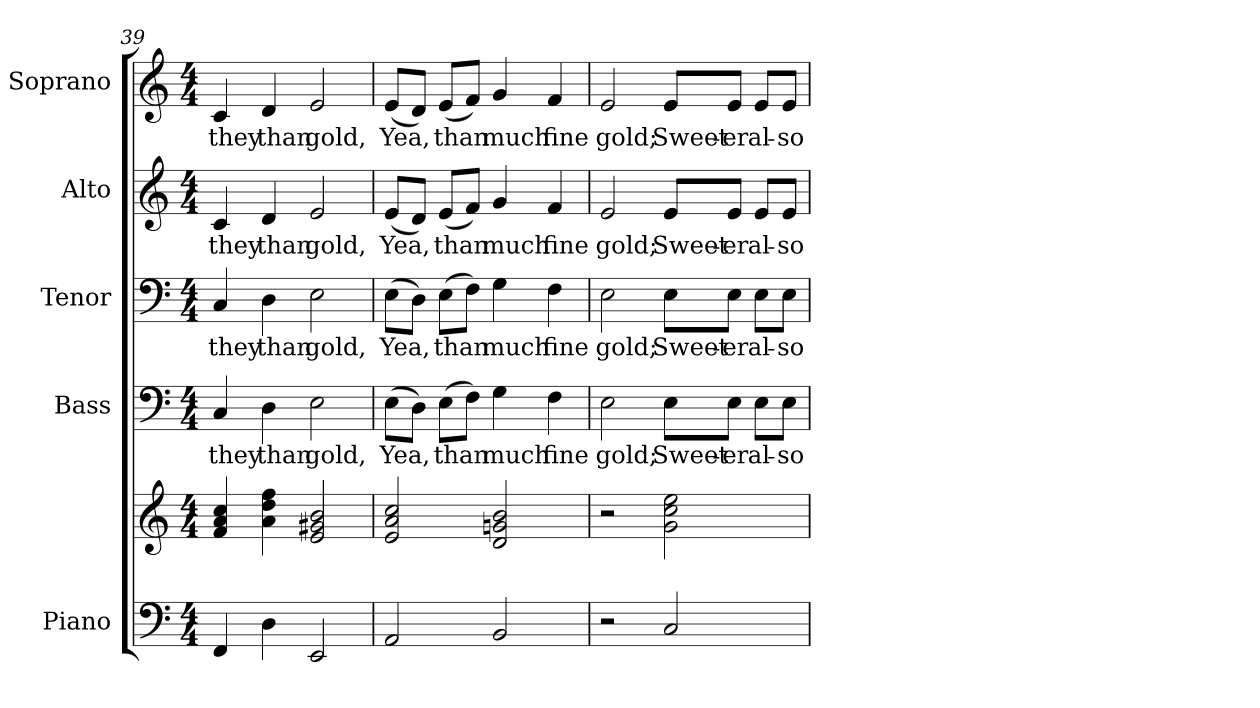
**kern	**kern	**kern	**text	**kern	**text	**kern	**text	**kern	**text
*part5	*part5	*part4	*part4	*part3	*part3	*part2	*part2	*part1	*part1
*staff6	*staff5	*staff4	*staff4	*staff3	*staff3	*staff2	*staff2	*staff1	*staff1
*I"Piano	*	*I"Bass	*	*I"Tenor	*	*I"Alto	*	*I"Soprano	*
*I'Pno.	*	*I'B.	*	*I'T.	*	*I'A.	*	*I'S.	*
*clefF4	*clefG2	*clefF4	*	*clefF4	*	*clefG2	*	*clefG2	*
*k[]	*k[]	*k[]	*	*k[]	*	*k[]	*	*k[]	*
*C:	*C:	*C:	*	*C:	*	*C:	*	*C:	*
*M4/4	*M4/4	*M4/4	*	*M4/4	*	*M4/4	*	*M4/4	*
=39	=39	=39	=39	=39	=39	=39	=39	=39	=39
!	!	!	!LO:LY:b:color=#000000	!	!	!	!	!	!
!	!	!	!	!	!LO:LY:b:color=#000000	!	!	!	!
!	!	!	!	!	!	!	!LO:LY:b:color=#000000	!	!
!	!	!	!	!	!	!	!	!	!LO:LY:b:color=#000000
4FFi/	4fi/ 4ai 4cci	4Ci/	they	4Ci/	they	4ci/	they	4ci/	they
!	!	!	!LO:LY:b:color=#000000	!	!	!	!	!	!
!	!	!	!	!	!LO:LY:b:color=#000000	!	!	!	!
!	!	!	!	!	!	!	!LO:LY:b:color=#000000	!	!
!	!	!	!	!	!	!	!	!	!LO:LY:b:color=#000000
4Di\	4ai\ 4ddi 4ffi	4Di\	than	4Di\	than	4di/	than	4di/	than
!	!	!	!LO:LY:b:color=#000000	!	!	!	!	!	!
!	!	!	!	!	!LO:LY:b:color=#000000	!	!	!	!
!	!	!	!	!	!	!	!LO:LY:b:color=#000000	!	!
!	!	!	!	!	!	!	!	!	!LO:LY:b:color=#000000
2EEi/	2ei/ 2g#Xi 2bi	2Ei\	gold,	2Ei\	gold,	2ei/	gold,	2ei/	gold,
!!LO:PB:g=z
=40	=40	=40	=40	=40	=40	=40	=40	=40	=40
!	!	!	!LO:LY:b:color=#000000	!	!	!	!	!	!
!	!	!	!	!	!LO:LY:b:color=#000000	!	!	!	!
!	!	!	!	!	!	!	!LO:LY:b:color=#000000	!	!
!	!	!	!	!	!	!	!	!	!LO:LY:b:color=#000000
2AAi/	2ei/ 2ai 2cci	(8Ei\L	Yea,	(8Ei\L	Yea,	(8ei/L	Yea,	(8ei/L	Yea,
.	.	8Di\J)	.	8Di\J)	.	8di/J)	.	8di/J)	.
!	!	!	!LO:LY:b:color=#000000	!	!	!	!	!	!
!	!	!	!	!	!LO:LY:b:color=#000000	!	!	!	!
!	!	!	!	!	!	!	!LO:LY:b:color=#000000	!	!
!	!	!	!	!	!	!	!	!	!LO:LY:b:color=#000000
.	.	(8Ei\L	than	(8Ei\L	than	(8ei/L	than	(8ei/L	than
.	.	8Fi\J)	.	8Fi\J)	.	8fi/J)	.	8fi/J)	.
!	!	!	!LO:LY:b:color=#000000	!	!	!	!	!	!
!	!	!	!	!	!LO:LY:b:color=#000000	!	!	!	!
!	!	!	!	!	!	!	!LO:LY:b:color=#000000	!	!
!	!	!	!	!	!	!	!	!	!LO:LY:b:color=#000000
2BBi/	2di/ 2gni 2bi	4Gi\	much	4Gi\	much	4gi/	much	4gi/	much
!	!	!	!LO:LY:b:color=#000000	!	!	!	!	!	!
!	!	!	!	!	!LO:LY:b:color=#000000	!	!	!	!
!	!	!	!	!	!	!	!LO:LY:b:color=#000000	!	!
!	!	!	!	!	!	!	!	!	!LO:LY:b:color=#000000
.	.	4Fi\	fine	4Fi\	fine	4fi/	fine	4fi/	fine
=41	=41	=41	=41	=41	=41	=41	=41	=41	=41
!	!	!	!LO:LY:b:color=#000000	!	!	!	!	!	!
!	!	!	!	!	!LO:LY:b:color=#000000	!	!	!	!
!	!	!	!	!	!	!	!LO:LY:b:color=#000000	!	!
!	!	!	!	!	!	!	!	!	!LO:LY:b:color=#000000
2r	2r	2Ei\	gold;	2Ei\	gold;	2ei/	gold;	2ei/	gold;
!	!	!	!LO:LY:b:color=#000000	!	!	!	!	!	!
!	!	!	!	!	!LO:LY:b:color=#000000	!	!	!	!
!	!	!	!	!	!	!	!LO:LY:b:color=#000000	!	!
!	!	!	!	!	!	!	!	!	!LO:LY:b:color=#000000
2Ci/	2gi\ 2cci 2eei	8Ei\L	Sweet-	8Ei\L	Sweet-	8ei/L	Sweet-	8ei/L	Sweet-
!	!	!	!LO:LY:b:color=#000000	!	!	!	!	!	!
!	!	!	!	!	!LO:LY:b:color=#000000	!	!	!	!
!	!	!	!	!	!	!	!LO:LY:b:color=#000000	!	!
!	!	!	!	!	!	!	!	!	!LO:LY:b:color=#000000
.	.	8Ei\J	-er	8Ei\J	-er	8ei/J	-er	8ei/J	-er
!	!	!	!LO:LY:b:color=#000000	!	!	!	!	!	!
!	!	!	!	!	!LO:LY:b:color=#000000	!	!	!	!
!	!	!	!	!	!	!	!LO:LY:b:color=#000000	!	!
!	!	!	!	!	!	!	!	!	!LO:LY:b:color=#000000
.	.	8Ei\L	al-	8Ei\L	al-	8ei/L	al-	8ei/L	al-
!	!	!	!LO:LY:b:color=#000000	!	!	!	!	!	!
!	!	!	!	!	!LO:LY:b:color=#000000	!	!	!	!
!	!	!	!	!	!	!	!LO:LY:b:color=#000000	!	!
!	!	!	!	!	!	!	!	!	!LO:LY:b:color=#000000
.	.	8Ei\J	-so	8Ei\J	-so	8ei/J	-so	8ei/J	-so
=	=	=	=	=	=	=	=	=	=
*-	*-	*-	*-	*-	*-	*-	*-	*-	*-
